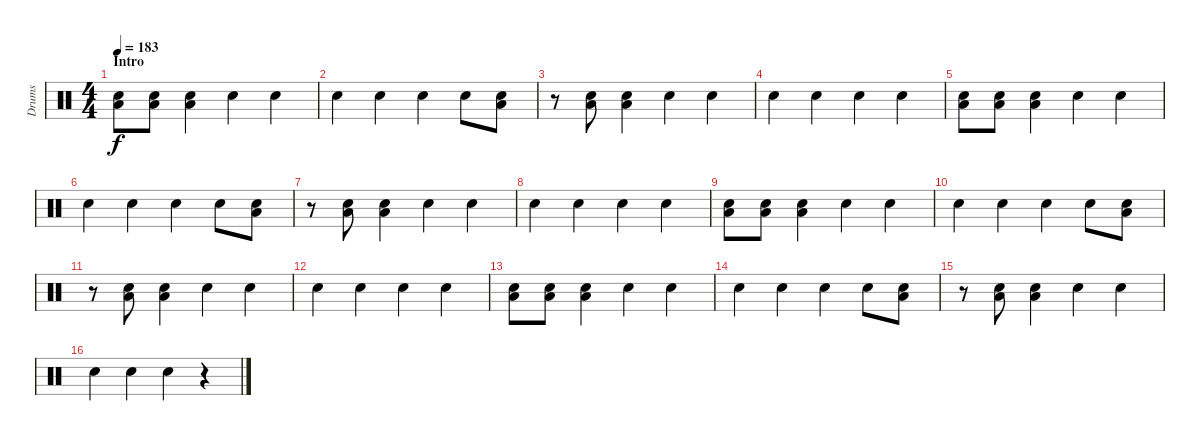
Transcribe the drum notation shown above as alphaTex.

\track ("Drums" "Drums") {instrument percussion}
\staff {score}
\articulation defaults
\ts (4 4)
\section ("" "Intro")
\tempo 183
\clef neutral
\ks c
("Electric Snare (hit)" "Low Floor Tom (hit)").8{dy f} ("Electric Snare (hit)" "Low Floor Tom (hit)").8 ("Electric Snare (hit)" "Low Floor Tom (hit)").4 "Electric Snare (hit)".4 "Electric Snare (hit)".4 |
"Electric Snare (hit)".4 "Electric Snare (hit)".4 "Electric Snare (hit)".4 "Electric Snare (hit)".8 ("Electric Snare (hit)" "Low Floor Tom (hit)").8 |
r.8 ("Electric Snare (hit)" "Low Floor Tom (hit)").8 ("Electric Snare (hit)" "Low Floor Tom (hit)").4 "Electric Snare (hit)".4 "Electric Snare (hit)".4 |
"Electric Snare (hit)".4 "Electric Snare (hit)".4 "Electric Snare (hit)".4 "Electric Snare (hit)".4 |
("Electric Snare (hit)" "Low Floor Tom (hit)").8 ("Electric Snare (hit)" "Low Floor Tom (hit)").8 ("Electric Snare (hit)" "Low Floor Tom (hit)").4 "Electric Snare (hit)".4 "Electric Snare (hit)".4 |
"Electric Snare (hit)".4 "Electric Snare (hit)".4 "Electric Snare (hit)".4 "Electric Snare (hit)".8 ("Electric Snare (hit)" "Low Floor Tom (hit)").8 |
r.8 ("Electric Snare (hit)" "Low Floor Tom (hit)").8 ("Electric Snare (hit)" "Low Floor Tom (hit)").4 "Electric Snare (hit)".4 "Electric Snare (hit)".4 |
"Electric Snare (hit)".4 "Electric Snare (hit)".4 "Electric Snare (hit)".4 "Electric Snare (hit)".4 |
("Electric Snare (hit)" "Low Floor Tom (hit)").8 ("Electric Snare (hit)" "Low Floor Tom (hit)").8 ("Electric Snare (hit)" "Low Floor Tom (hit)").4 "Electric Snare (hit)".4 "Electric Snare (hit)".4 |
"Electric Snare (hit)".4 "Electric Snare (hit)".4 "Electric Snare (hit)".4 "Electric Snare (hit)".8 ("Electric Snare (hit)" "Low Floor Tom (hit)").8 |
r.8 ("Electric Snare (hit)" "Low Floor Tom (hit)").8 ("Electric Snare (hit)" "Low Floor Tom (hit)").4 "Electric Snare (hit)".4 "Electric Snare (hit)".4 |
"Electric Snare (hit)".4 "Electric Snare (hit)".4 "Electric Snare (hit)".4 "Electric Snare (hit)".4 |
("Electric Snare (hit)" "Low Floor Tom (hit)").8 ("Electric Snare (hit)" "Low Floor Tom (hit)").8 ("Electric Snare (hit)" "Low Floor Tom (hit)").4 "Electric Snare (hit)".4 "Electric Snare (hit)".4 |
"Electric Snare (hit)".4 "Electric Snare (hit)".4 "Electric Snare (hit)".4 "Electric Snare (hit)".8 ("Electric Snare (hit)" "Low Floor Tom (hit)").8 |
r.8 ("Electric Snare (hit)" "Low Floor Tom (hit)").8 ("Electric Snare (hit)" "Low Floor Tom (hit)").4 "Electric Snare (hit)".4 "Electric Snare (hit)".4 |
"Electric Snare (hit)".4 "Electric Snare (hit)".4 "Electric Snare (hit)".4 r.4
